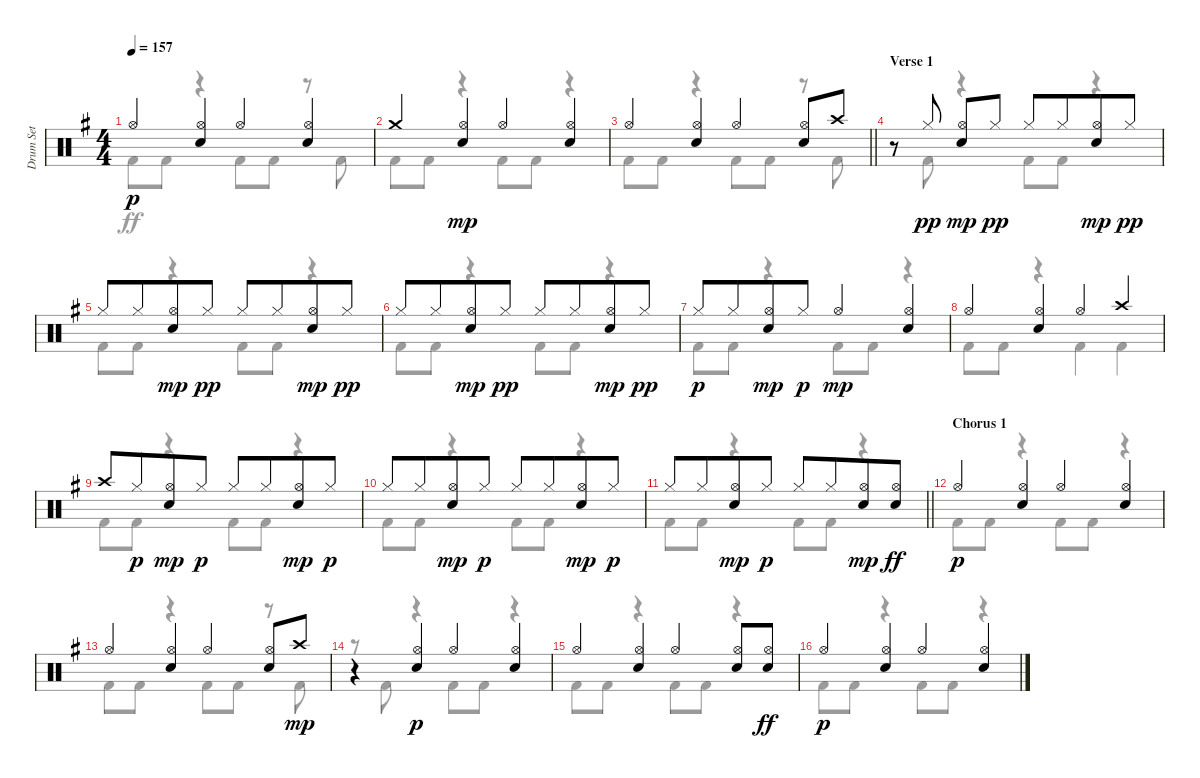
\track ("Drum Set" "Drum Set") {instrument percussion}
\staff {score}
\articulation defaults
\voice
\ts (4 4)
\tempo 157
\clef neutral
\ks g "Hi-Hat (open)".4{dy p}
("Electric Snare (hit)" "Hi-Hat (open)").4 "Hi-Hat (open)".4 ("Electric Snare (hit)" "Hi-Hat (open)").4 |
"Crash medium (hit)".4 ("Electric Snare (hit)" "Hi-Hat (open)").4{dy mp} "Hi-Hat (open)".4 ("Electric Snare (hit)" "Hi-Hat (open)").4 |
\barLineRight lightlight "Hi-Hat (open)".4
("Electric Snare (hit)" "Hi-Hat (open)").4 "Hi-Hat (open)".4 ("Electric Snare (hit)" "Hi-Hat (open)").8 "Crash high (hit)".8 |
\section ("" "Verse 1")
r.8 "Hi-Hat (closed)".8{dy pp} ("Electric Snare (hit)" "Hi-Hat (open)").8{dy mp} "Hi-Hat (closed)".8{dy pp} "Hi-Hat (closed)".8 "Hi-Hat (closed)".8{beam merge} ("Electric Snare (hit)" "Hi-Hat (open)").8{dy mp} "Hi-Hat (closed)".8{dy pp} |
"Hi-Hat (closed)".8 "Hi-Hat (closed)".8{beam merge} ("Electric Snare (hit)" "Hi-Hat (open)").8{dy mp} "Hi-Hat (closed)".8{dy pp} "Hi-Hat (closed)".8 "Hi-Hat (closed)".8{beam merge} ("Electric Snare (hit)" "Hi-Hat (open)").8{dy mp} "Hi-Hat (closed)".8{dy pp} |
"Hi-Hat (closed)".8 "Hi-Hat (closed)".8{beam merge} ("Electric Snare (hit)" "Hi-Hat (open)").8{dy mp} "Hi-Hat (closed)".8{dy pp} "Hi-Hat (closed)".8 "Hi-Hat (closed)".8{beam merge} ("Electric Snare (hit)" "Hi-Hat (open)").8{dy mp} "Hi-Hat (closed)".8{dy pp} |
"Hi-Hat (closed)".8{dy p} "Hi-Hat (closed)".8{beam merge} ("Electric Snare (hit)" "Hi-Hat (open)").8{dy mp} "Hi-Hat (closed)".8{dy p} "Hi-Hat (open)".4{dy mp} ("Electric Snare (hit)" "Hi-Hat (open)").4 |
"Hi-Hat (open)".4 ("Electric Snare (hit)" "Hi-Hat (open)").4 "Hi-Hat (open)".4 "Crash high (hit)".4 |
"Crash high (hit)".8 "Hi-Hat (closed)".8{dy p beam merge} ("Electric Snare (hit)" "Hi-Hat (open)").8{dy mp} "Hi-Hat (closed)".8{dy p} "Hi-Hat (closed)".8 "Hi-Hat (closed)".8{beam merge} ("Electric Snare (hit)" "Hi-Hat (open)").8{dy mp} "Hi-Hat (closed)".8{dy p} |
"Hi-Hat (closed)".8 "Hi-Hat (closed)".8{beam merge} ("Electric Snare (hit)" "Hi-Hat (open)").8{dy mp} "Hi-Hat (closed)".8{dy p} "Hi-Hat (closed)".8 "Hi-Hat (closed)".8{beam merge} ("Electric Snare (hit)" "Hi-Hat (open)").8{dy mp} "Hi-Hat (closed)".8{dy p} |
\barLineRight lightlight "Hi-Hat (closed)".8 "Hi-Hat (closed)".8{beam merge}
("Electric Snare (hit)" "Hi-Hat (open)").8{dy mp} "Hi-Hat (closed)".8{dy p} "Hi-Hat (closed)".8 "Hi-Hat (closed)".8{beam merge} ("Electric Snare (hit)" "Hi-Hat (open)").8{dy mp} ("Hi-Hat (open)" "Electric Snare (hit)").8{dy ff} |
\section ("" "Chorus 1")
"Hi-Hat (open)".4{dy p} ("Electric Snare (hit)" "Hi-Hat (open)").4 "Hi-Hat (open)".4 ("Electric Snare (hit)" "Hi-Hat (open)").4 |
"Hi-Hat (open)".4 ("Electric Snare (hit)" "Hi-Hat (open)").4 "Hi-Hat (open)".4 ("Electric Snare (hit)" "Hi-Hat (open)").8 "Crash high (hit)".8{dy mp} |
r.4 ("Electric Snare (hit)" "Hi-Hat (open)").4{dy p} "Hi-Hat (open)".4 ("Electric Snare (hit)" "Hi-Hat (open)").4 |
"Hi-Hat (open)".4 ("Electric Snare (hit)" "Hi-Hat (open)").4 "Hi-Hat (open)".4 ("Electric Snare (hit)" "Hi-Hat (open)").8 ("Hi-Hat (open)" "Electric Snare (hit)").8{dy ff} |
"Hi-Hat (open)".4{dy p} ("Electric Snare (hit)" "Hi-Hat (open)").4 "Hi-Hat (open)".4 ("Electric Snare (hit)" "Hi-Hat (open)").4
\voice
\clef neutral
\ottava regular
\simile none
\ks g "Kick (hit) 2".8{dy ff} "Kick (hit) 2".8
r.4 "Kick (hit) 2".8 "Kick (hit) 2".8 r.8 "Kick (hit) 2".8 |
"Kick (hit) 2".8 "Kick (hit) 2".8 r.4 "Kick (hit) 2".8 "Kick (hit) 2".8 r.4 |
\barLineRight lightlight "Kick (hit) 2".8 "Kick (hit) 2".8
r.4 "Kick (hit) 2".8 "Kick (hit) 2".8 r.8 "Kick (hit) 2".8 |
r.8 "Kick (hit) 2".8 r.4 "Kick (hit) 2".8 "Kick (hit) 2".8 r.4 |
"Kick (hit) 2".8 "Kick (hit) 2".8 r.4 "Kick (hit) 2".8 "Kick (hit) 2".8 r.4 |
"Kick (hit) 2".8 "Kick (hit) 2".8 r.4 "Kick (hit) 2".8 "Kick (hit) 2".8 r.4 |
"Kick (hit) 2".8 "Kick (hit) 2".8 r.4 "Kick (hit) 2".8 "Kick (hit) 2".8 r.4 |
"Kick (hit) 2".8 "Kick (hit) 2".8 r.4 "Kick (hit) 2".4 "Kick (hit) 2".4 |
"Kick (hit) 2".8 "Kick (hit) 2".8 r.4 "Kick (hit) 2".8 "Kick (hit) 2".8 r.4 |
"Kick (hit) 2".8 "Kick (hit) 2".8 r.4 "Kick (hit) 2".8 "Kick (hit) 2".8 r.4 |
\barLineRight lightlight "Kick (hit) 2".8 "Kick (hit) 2".8
r.4 "Kick (hit) 2".8 "Kick (hit) 2".8 r.4 |
"Kick (hit) 2".8 "Kick (hit) 2".8 r.4 "Kick (hit) 2".8 "Kick (hit) 2".8 r.4 |
"Kick (hit) 2".8 "Kick (hit) 2".8 r.4 "Kick (hit) 2".8 "Kick (hit) 2".8 r.8 "Kick (hit) 2".8 |
r.8 "Kick (hit) 2".8 r.4 "Kick (hit) 2".8 "Kick (hit) 2".8 r.4 |
"Kick (hit) 2".8 "Kick (hit) 2".8 r.4 "Kick (hit) 2".8 "Kick (hit) 2".8 r.4 |
"Kick (hit) 2".8 "Kick (hit) 2".8 r.4 "Kick (hit) 2".8 "Kick (hit) 2".8 r.4
